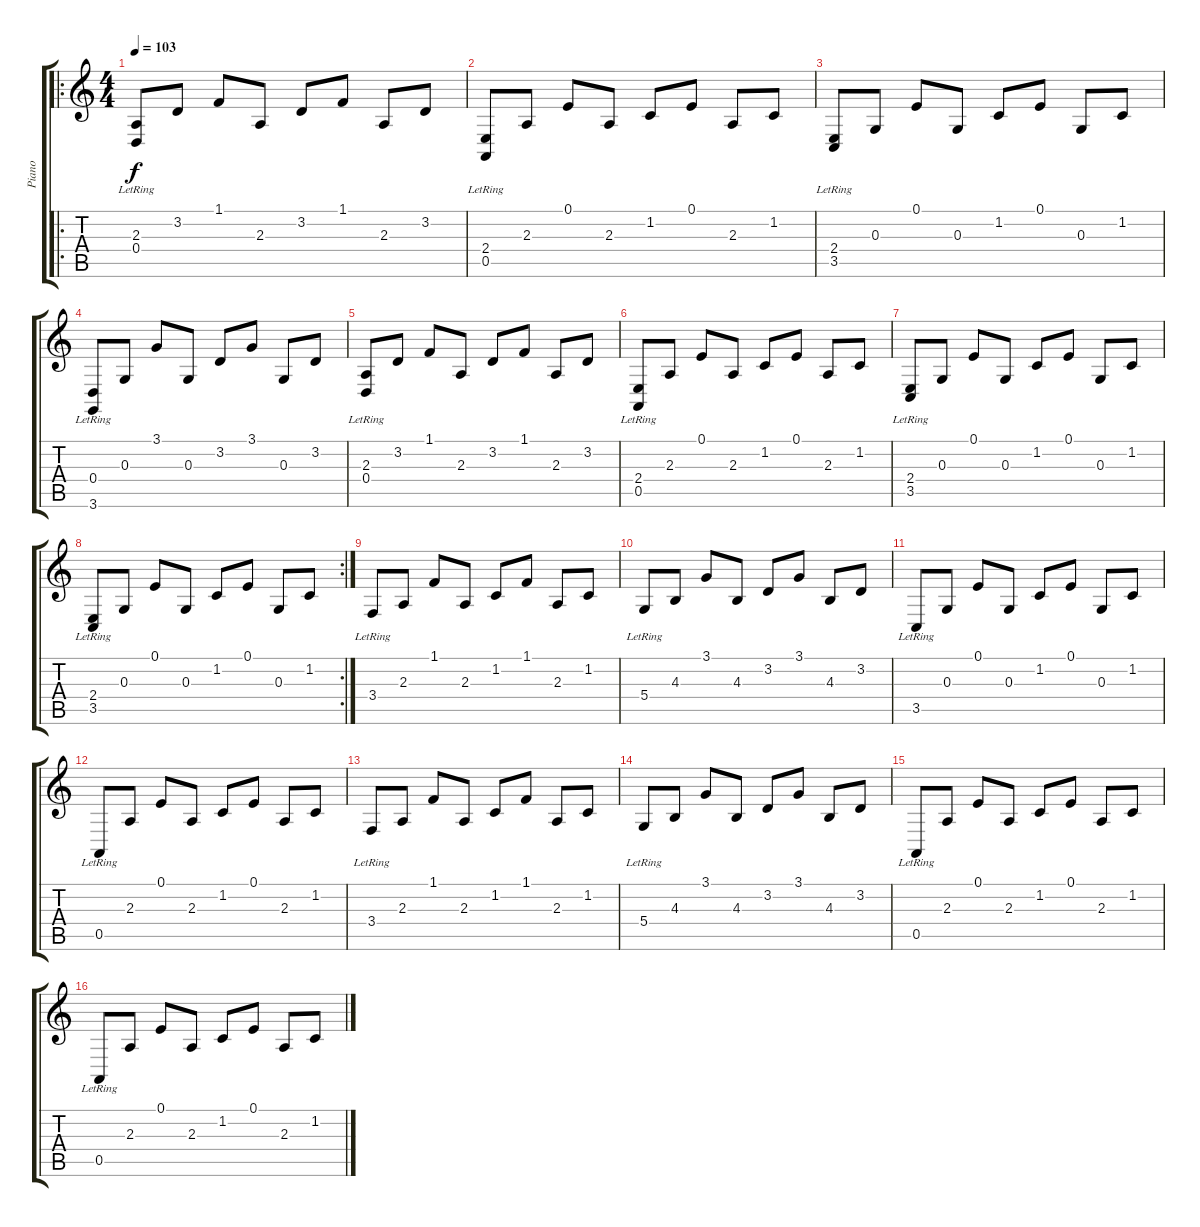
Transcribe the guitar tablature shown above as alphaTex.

\track ("Piano" "Piano") {instrument acousticgrandpiano}
\staff {score tabs}
\tuning (E4 B3 G3 D3 A2 E2) {hide}
\ro
\ts (4 4)
\tempo 103
\clef g2
\ks c
(2.3 0.4{lr}).8{dy f instrument acousticgrandpiano} 3.2.8 1.1.8 2.3.8 3.2.8 1.1.8 2.3.8 3.2.8 |
(2.4 0.5{lr}).8 2.3.8 0.1.8 2.3.8 1.2.8 0.1.8 2.3.8 1.2.8 |
(2.4 3.5{lr}).8 0.3.8 0.1.8 0.3.8 1.2.8 0.1.8 0.3.8 1.2.8 |
(0.4 3.6{lr}).8 0.3.8 3.1.8 0.3.8 3.2.8 3.1.8 0.3.8 3.2.8 |
(2.3 0.4{lr}).8 3.2.8 1.1.8 2.3.8 3.2.8 1.1.8 2.3.8 3.2.8 |
(2.4 0.5{lr}).8 2.3.8 0.1.8 2.3.8 1.2.8 0.1.8 2.3.8 1.2.8 |
(2.4 3.5{lr}).8 0.3.8 0.1.8 0.3.8 1.2.8 0.1.8 0.3.8 1.2.8 |
\rc 2
(2.4 3.5{lr}).8 0.3.8 0.1.8 0.3.8 1.2.8 0.1.8 0.3.8 1.2.8 |
3.4{lr}.8 2.3.8 1.1.8 2.3.8 1.2.8 1.1.8 2.3.8 1.2.8 |
5.4{lr}.8 4.3.8 3.1.8 4.3.8 3.2.8 3.1.8 4.3.8 3.2.8 |
3.5{lr}.8 0.3.8 0.1.8 0.3.8 1.2.8 0.1.8 0.3.8 1.2.8 |
0.5{lr}.8 2.3.8 0.1.8 2.3.8 1.2.8 0.1.8 2.3.8 1.2.8 |
3.4{lr}.8 2.3.8 1.1.8 2.3.8 1.2.8 1.1.8 2.3.8 1.2.8 |
5.4{lr}.8 4.3.8 3.1.8 4.3.8 3.2.8 3.1.8 4.3.8 3.2.8 |
0.5{lr}.8 2.3.8 0.1.8 2.3.8 1.2.8 0.1.8 2.3.8 1.2.8 |
0.5{lr}.8 2.3.8 0.1.8 2.3.8 1.2.8 0.1.8 2.3.8 1.2.8
